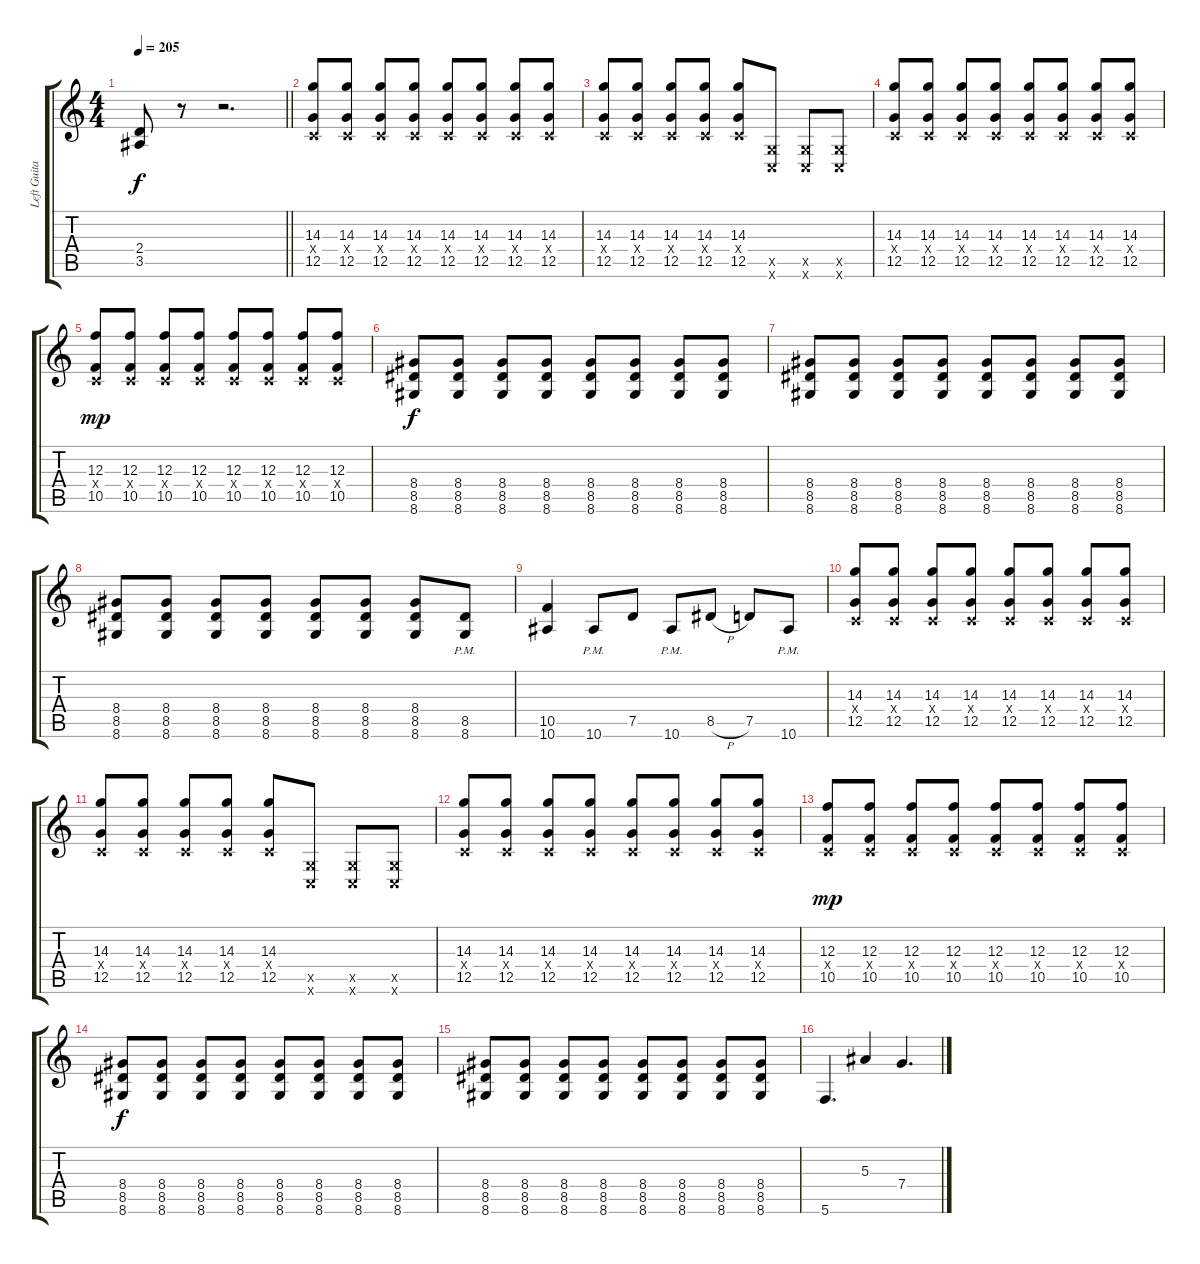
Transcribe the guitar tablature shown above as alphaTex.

\track ("Left Guitar" "Left Guita") {instrument distortionguitar}
\staff {score tabs}
\tuning (D4 A3 F3 C3 G2 C2) {hide}
\ts (4 4)
\tempo 205
\clef g2
\barLineRight lightlight
\ks c
(2.4 3.5).8{dy f} r.8 r.2{d} |
(14.3 0.4{x} 12.5).8 (14.3 0.4{x} 12.5).8 (14.3 0.4{x} 12.5).8 (14.3 0.4{x} 12.5).8 (14.3 0.4{x} 12.5).8 (14.3 0.4{x} 12.5).8 (14.3 0.4{x} 12.5).8 (14.3 0.4{x} 12.5).8 |
(14.3 0.4{x} 12.5).8 (14.3 0.4{x} 12.5).8 (14.3 0.4{x} 12.5).8 (14.3 0.4{x} 12.5).8 (14.3 0.4{x} 12.5).8 (0.5{x} 0.6{x}).8 (0.5{x} 0.6{x}).8 (0.5{x} 0.6{x}).8 |
(14.3 0.4{x} 12.5).8 (14.3 0.4{x} 12.5).8 (14.3 0.4{x} 12.5).8 (14.3 0.4{x} 12.5).8 (14.3 0.4{x} 12.5).8 (14.3 0.4{x} 12.5).8 (14.3 0.4{x} 12.5).8 (14.3 0.4{x} 12.5).8 |
(12.3 0.4{x} 10.5).8{dy mp} (12.3 0.4{x} 10.5).8 (12.3 0.4{x} 10.5).8 (12.3 0.4{x} 10.5).8 (12.3 0.4{x} 10.5).8 (12.3 0.4{x} 10.5).8 (12.3 0.4{x} 10.5).8 (12.3 0.4{x} 10.5).8 |
(8.4 8.5 8.6).8{dy f} (8.4 8.5 8.6).8 (8.4 8.5 8.6).8 (8.4 8.5 8.6).8 (8.4 8.5 8.6).8 (8.4 8.5 8.6).8 (8.4 8.5 8.6).8 (8.4 8.5 8.6).8 |
(8.4 8.5 8.6).8 (8.4 8.5 8.6).8 (8.4 8.5 8.6).8 (8.4 8.5 8.6).8 (8.4 8.5 8.6).8 (8.4 8.5 8.6).8 (8.4 8.5 8.6).8 (8.4 8.5 8.6).8 |
(8.4 8.5 8.6).8 (8.4 8.5 8.6).8 (8.4 8.5 8.6).8 (8.4 8.5 8.6).8 (8.4 8.5 8.6).8 (8.4 8.5 8.6).8 (8.4 8.5 8.6).8 (8.5{pm} 8.6{pm}).8 |
(10.5 10.6).4 10.6{pm}.8 7.5.8 10.6{pm}.8 8.5{h}.8 7.5.8 10.6{pm}.8 |
(14.3 0.4{x} 12.5).8 (14.3 0.4{x} 12.5).8 (14.3 0.4{x} 12.5).8 (14.3 0.4{x} 12.5).8 (14.3 0.4{x} 12.5).8 (14.3 0.4{x} 12.5).8 (14.3 0.4{x} 12.5).8 (14.3 0.4{x} 12.5).8 |
(14.3 0.4{x} 12.5).8 (14.3 0.4{x} 12.5).8 (14.3 0.4{x} 12.5).8 (14.3 0.4{x} 12.5).8 (14.3 0.4{x} 12.5).8 (0.5{x} 0.6{x}).8 (0.5{x} 0.6{x}).8 (0.5{x} 0.6{x}).8 |
(14.3 0.4{x} 12.5).8 (14.3 0.4{x} 12.5).8 (14.3 0.4{x} 12.5).8 (14.3 0.4{x} 12.5).8 (14.3 0.4{x} 12.5).8 (14.3 0.4{x} 12.5).8 (14.3 0.4{x} 12.5).8 (14.3 0.4{x} 12.5).8 |
(12.3 0.4{x} 10.5).8{dy mp} (12.3 0.4{x} 10.5).8 (12.3 0.4{x} 10.5).8 (12.3 0.4{x} 10.5).8 (12.3 0.4{x} 10.5).8 (12.3 0.4{x} 10.5).8 (12.3 0.4{x} 10.5).8 (12.3 0.4{x} 10.5).8 |
(8.4 8.5 8.6).8{dy f} (8.4 8.5 8.6).8 (8.4 8.5 8.6).8 (8.4 8.5 8.6).8 (8.4 8.5 8.6).8 (8.4 8.5 8.6).8 (8.4 8.5 8.6).8 (8.4 8.5 8.6).8 |
(8.4 8.5 8.6).8 (8.4 8.5 8.6).8 (8.4 8.5 8.6).8 (8.4 8.5 8.6).8 (8.4 8.5 8.6).8 (8.4 8.5 8.6).8 (8.4 8.5 8.6).8 (8.4 8.5 8.6).8 |
5.6.4{d} 5.3.4 7.4.4{d}
